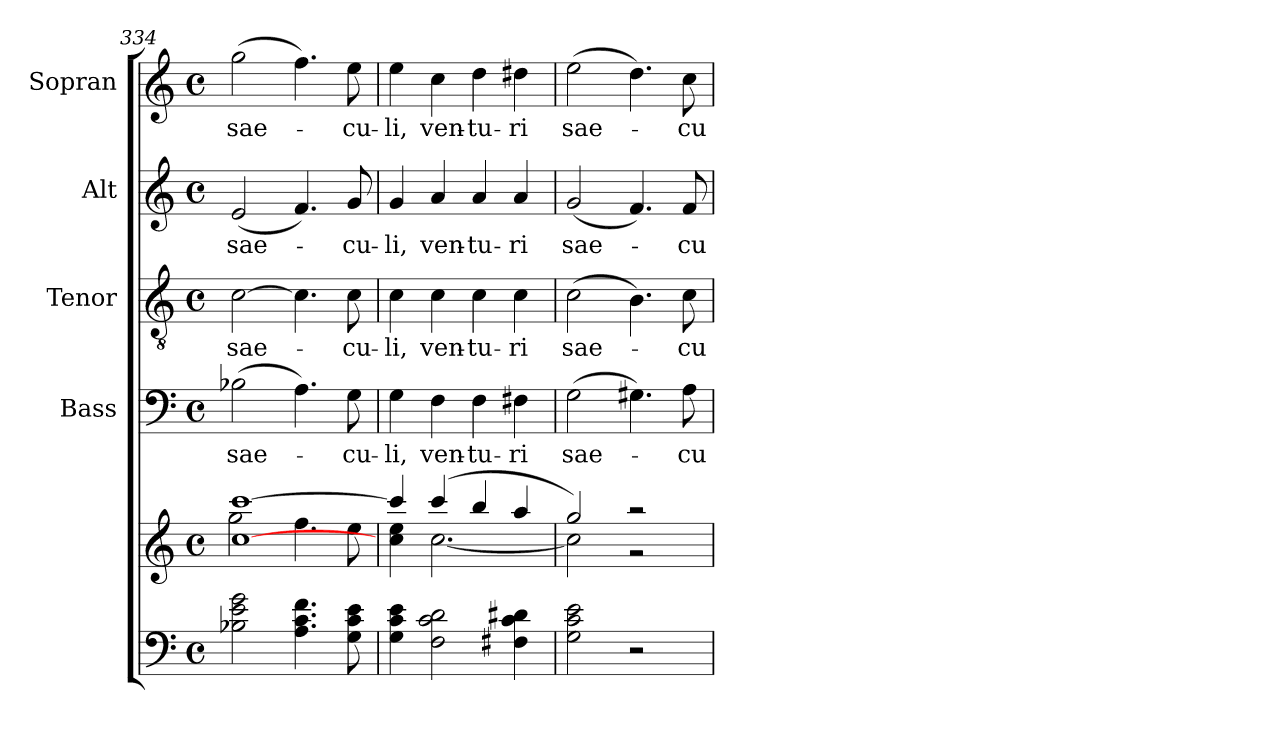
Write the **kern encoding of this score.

**kern	**kern	**kern	**text	**kern	**text	**kern	**text	**kern	**text
*part5	*part5	*part4	*part4	*part3	*part3	*part2	*part2	*part1	*part1
*staff6	*staff5	*staff4	*staff4	*staff3	*staff3	*staff2	*staff2	*staff1	*staff1
*	*	*I"Bass	*	*I"Tenor	*	*I"Alt	*	*I"Sopran	*
*	*	*I'B.	*	*I'T.	*	*I'A.	*	*I'S.	*
*clefF4	*clefG2	*clefF4	*	*clefGv2	*	*clefG2	*	*clefG2	*
*k[]	*k[]	*k[]	*	*k[]	*	*k[]	*	*k[]	*
*C:	*C:	*C:	*	*C:	*	*C:	*	*C:	*
*M4/4	*M4/4	*M4/4	*	*M4/4	*	*M4/4	*	*M4/4	*
*met(c)	*met(c)	*met(c)	*	*met(c)	*	*met(c)	*	*met(c)	*
=334	=334	=334	=334	=334	=334	=334	=334	=334	=334
*	*^	*	*	*	*	*	*	*	*
!	!	!	!	!LO:LY:b	!	!LO:LY:b	!	!LO:LY:b	!	!LO:LY:b
2B-X\ 2e\ 2g\	[<1cc [>1ccc	2gg\	(>2B-X\	sae-	[2c\	sae-	(<2e/	sae-	(>2gg\	sae-
4.A\ 4.c\ 4.f\	.	4.ff\	4.A\)	.	4.c\]	.	4.f/)	.	4.ff\)	.
!	!	!	!	!LO:LY:b	!	!LO:LY:b	!	!LO:LY:b	!	!LO:LY:b
8G\ 8c\ 8e\	.	8ee\	8G\	-cu-	8c\	-cu-	8g/	-cu-	8ee\	-cu-
!!LO:PB:g=z
=335	=335	=335	=335	=335	=335	=335	=335	=335	=335	=335
!	!	!	!	!LO:LY:b	!	!LO:LY:b	!	!LO:LY:b	!	!LO:LY:b
4G\ 4c\ 4e\	4ccc/]	4cc\ 4ee\	4G\	-li,	4c\	-li,	4g/	-li,	4ee\	-li,
!	!	!	!	!LO:LY:b	!	!LO:LY:b	!	!LO:LY:b	!	!LO:LY:b
2F\ 2c\ 2d\	(4ccc/	[<2.cc\	4F\	ven-	4c\	ven-	4a/	ven-	4cc\	ven-
!	!	!	!	!LO:LY:b	!	!LO:LY:b	!	!LO:LY:b	!	!LO:LY:b
.	4bb/	.	4F\	-tu-	4c\	-tu-	4a/	-tu-	4dd\	-tu-
!	!	!	!	!LO:LY:b	!	!LO:LY:b	!	!LO:LY:b	!	!LO:LY:b
4F#X\ 4c\ 4d#X\	4aa/	.	4F#X\	-ri	4c\	-ri	4a/	-ri	4dd#X\	-ri
=336	=336	=336	=336	=336	=336	=336	=336	=336	=336	=336
!	!	!	!	!LO:LY:b	!	!LO:LY:b	!	!LO:LY:b	!	!LO:LY:b
2G\ 2c\ 2e\	2gg/)	2cc\]	(>2G\	sae-	(>2c\	sae-	(<2g/	sae-	(>2ee\	sae-
2r	2r	2r	4.G#X\)	.	4.B\)	.	4.f/)	.	4.dd\)	.
!	!	!	!	!LO:LY:b	!	!LO:LY:b	!	!LO:LY:b	!	!LO:LY:b
.	.	.	8A\	-cu-	8c\	-cu-	8f/	-cu-	8cc\	-cu-
*	*v	*v	*	*	*	*	*	*	*	*
=	=	=	=	=	=	=	=	=	=
*-	*-	*-	*-	*-	*-	*-	*-	*-	*-
